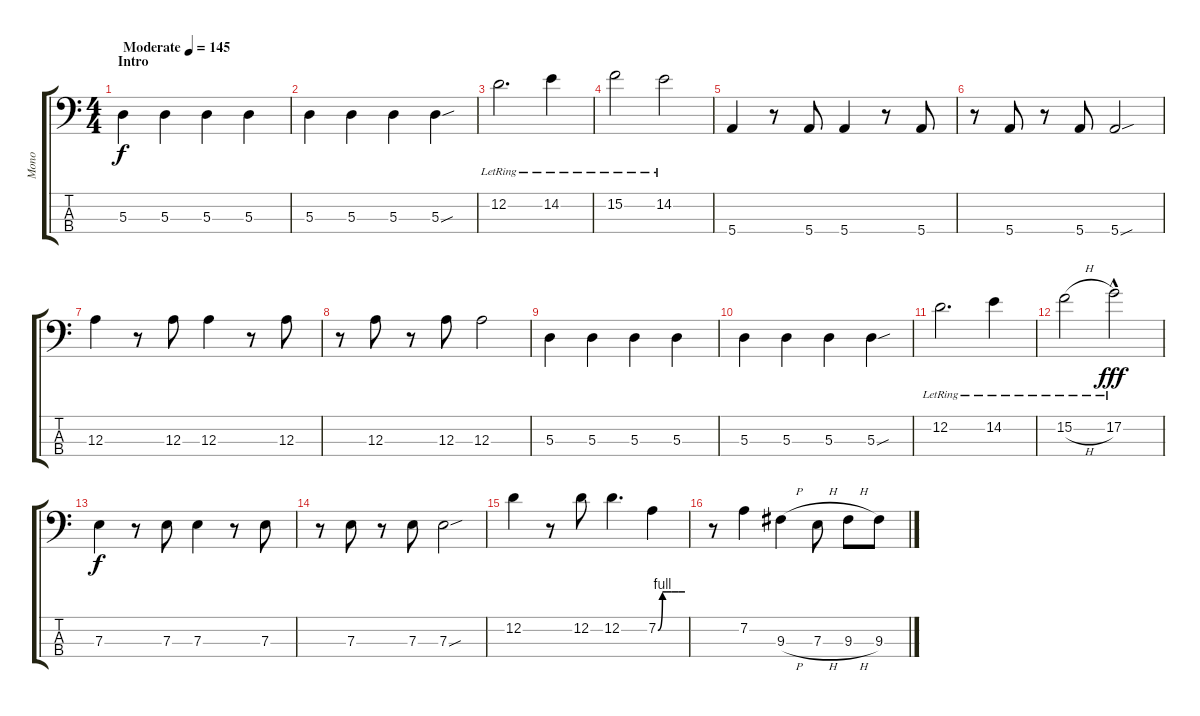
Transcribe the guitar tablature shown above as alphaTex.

\track ("Mono" "Mono") {instrument electricbassfinger}
\staff {score tabs}
\tuning (G2 D2 A1 E1) {hide}
\ts (4 4)
\section ("" "Intro")
\tempo (145 "Moderate")
\clef f4
\ks c
5.3.4{dy f instrument electricbassfinger} 5.3.4 5.3.4 5.3.4 |
5.3.4 5.3.4 5.3.4 5.3{sou}.4 |
12.2{lr}.2{d} 14.2{lr}.4 |
15.2{lr}.2 14.2{lr}.2 |
5.4.4 r.8 5.4.8 5.4.4 r.8 5.4.8 |
r.8 5.4.8 r.8 5.4.8 5.4{sou}.2 |
12.3.4 r.8 12.3.8 12.3.4 r.8 12.3.8 |
r.8 12.3.8 r.8 12.3.8 12.3.2 |
5.3.4 5.3.4 5.3.4 5.3.4 |
5.3.4 5.3.4 5.3.4 5.3{sou}.4 |
12.2{lr}.2{d} 14.2{lr}.4 |
15.2{h lr}.2 17.2{hac lr}.2{dy fff} |
7.3.4{dy f} r.8 7.3.8 7.3.4 r.8 7.3.8 |
r.8 7.3.8 r.8 7.3.8 7.3{sou}.2 |
12.2.4 r.8 12.2.8 12.2.4{d} 7.2{be (custom 0 0 10 4 20 4 30 4 46 4 60 4)}.4 |
r.8 7.2.4 9.3{h}.4 7.3{h}.8 9.3{h}.8 9.3.8
